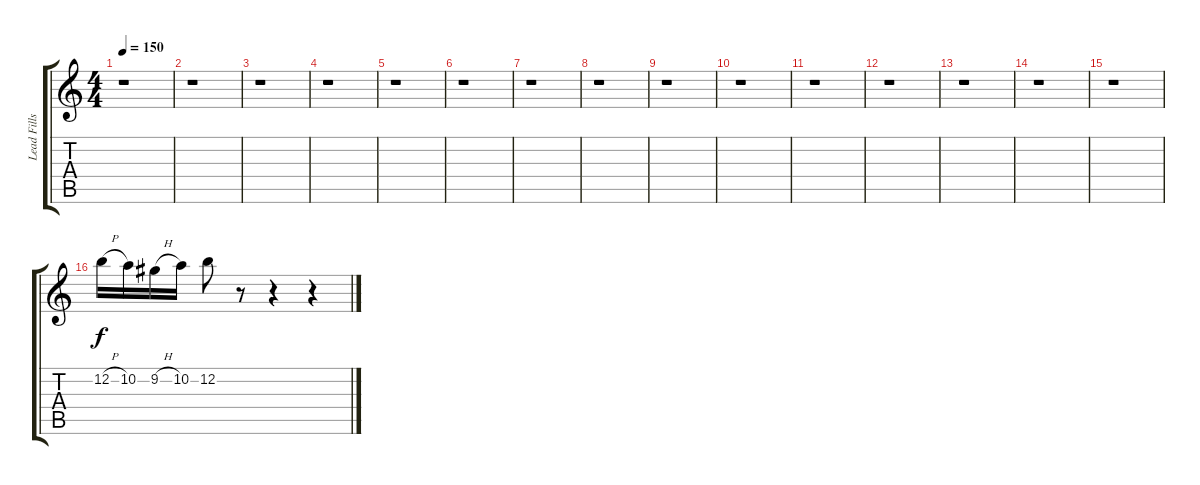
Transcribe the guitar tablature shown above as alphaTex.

\track ("Lead Fills" "Lead Fills") {instrument distortionguitar}
\staff {score tabs}
\tuning (E4 B3 G3 D3 A2 E2) {hide}
\ts (4 4)
\tempo 150
\clef g2
\ks c
r.1{dy f} |
r.1 |
r.1 |
r.1 |
r.1 |
r.1 |
r.1 |
r.1 |
r.1 |
r.1 |
r.1 |
r.1 |
r.1 |
r.1 |
r.1 |
12.2{h}.16 10.2.16 9.2{h}.16 10.2.16 12.2.8 r.8 r.4 r.4
